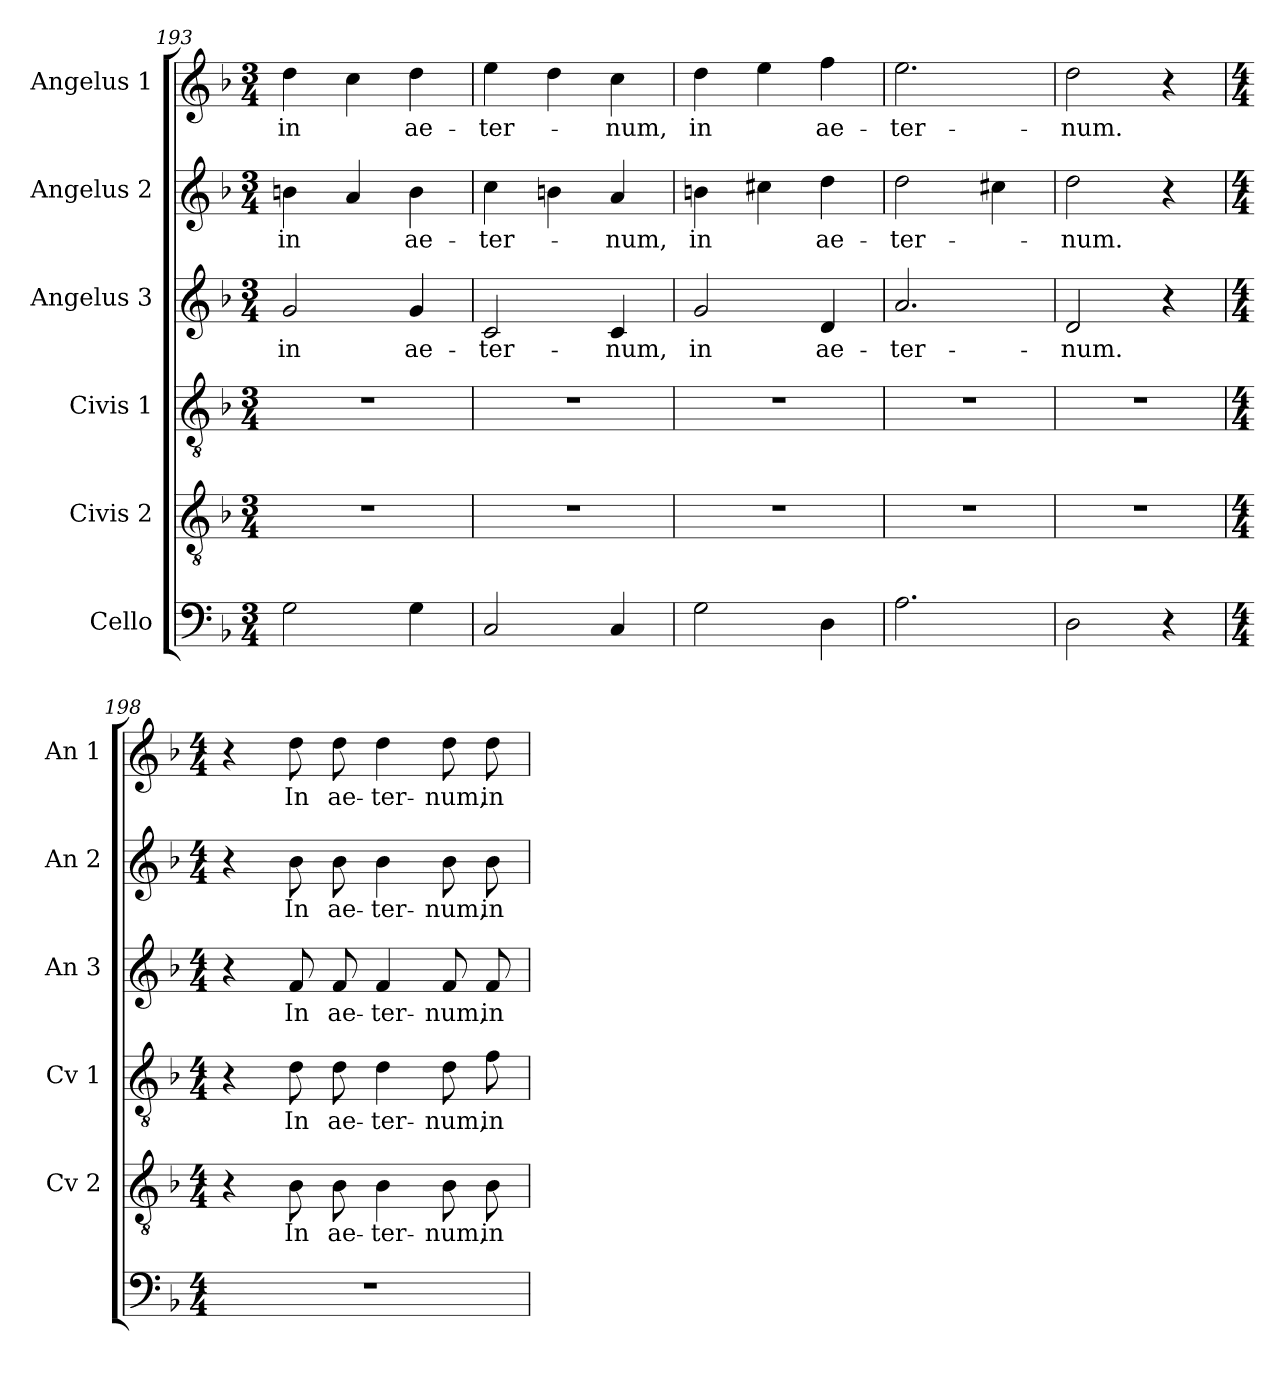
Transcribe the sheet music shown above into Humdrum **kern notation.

**kern	**kern	**text	**kern	**text	**kern	**text	**kern	**text	**kern	**text
*part6	*part5	*part5	*part4	*part4	*part3	*part3	*part2	*part2	*part1	*part1
*staff6	*staff5	*staff5	*staff4	*staff4	*staff3	*staff3	*staff2	*staff2	*staff1	*staff1
*I"Cello	*I"Civis 2	*	*I"Civis 1	*	*I"Angelus 3	*	*I"Angelus 2	*	*I"Angelus 1	*
*	*I'Cv 2	*	*I'Cv 1	*	*I'An 3	*	*I'An 2	*	*I'An 1	*
*clefF4	*clefGv2	*	*clefGv2	*	*clefG2	*	*clefG2	*	*clefG2	*
*k[b-]	*k[b-]	*	*k[b-]	*	*k[b-]	*	*k[b-]	*	*k[b-]	*
*F:	*F:	*	*F:	*	*F:	*	*F:	*	*F:	*
*M3/4	*M3/4	*	*M3/4	*	*M3/4	*	*M3/4	*	*M3/4	*
=193	=193	=193	=193	=193	=193	=193	=193	=193	=193	=193
!	!	!	!	!	!	!LO:LY:b	!	!	!	!
!	!	!	!	!	!	!	!	!LO:LY:b	!	!
!	!	!	!	!	!	!	!	!	!	!LO:LY:b
2G\	2.r	.	2.r	.	2g/	in	4bn\	in	4dd\	in
.	.	.	.	.	.	.	4a/	.	4cc\	.
!	!	!	!	!	!	!LO:LY:b	!	!	!	!
!	!	!	!	!	!	!	!	!LO:LY:b	!	!
!	!	!	!	!	!	!	!	!	!	!LO:LY:b
4G\	.	.	.	.	4g/	ae-	4b\	ae-	4dd\	ae-
=194	=194	=194	=194	=194	=194	=194	=194	=194	=194	=194
!	!	!	!	!	!	!LO:LY:b	!	!	!	!
!	!	!	!	!	!	!	!	!LO:LY:b	!	!
!	!	!	!	!	!	!	!	!	!	!LO:LY:b
2C/	2.r	.	2.r	.	2c/	-ter-	4cc\	-ter-	4ee\	-ter-
.	.	.	.	.	.	.	4bn\	.	4dd\	.
!	!	!	!	!	!	!LO:LY:b	!	!	!	!
!	!	!	!	!	!	!	!	!LO:LY:b	!	!
!	!	!	!	!	!	!	!	!	!	!LO:LY:b
4C/	.	.	.	.	4c/	-num,	4a/	-num,	4cc\	-num,
=195	=195	=195	=195	=195	=195	=195	=195	=195	=195	=195
!	!	!	!	!	!	!LO:LY:b	!	!	!	!
!	!	!	!	!	!	!	!	!LO:LY:b	!	!
!	!	!	!	!	!	!	!	!	!	!LO:LY:b
2G\	2.r	.	2.r	.	2g/	in	4bn\	in	4dd\	in
.	.	.	.	.	.	.	4cc#X\	.	4ee\	.
!	!	!	!	!	!	!LO:LY:b	!	!	!	!
!	!	!	!	!	!	!	!	!LO:LY:b	!	!
!	!	!	!	!	!	!	!	!	!	!LO:LY:b
4D\	.	.	.	.	4d/	ae-	4dd\	ae-	4ff\	ae-
=196	=196	=196	=196	=196	=196	=196	=196	=196	=196	=196
!	!	!	!	!	!	!LO:LY:b	!	!	!	!
!	!	!	!	!	!	!	!	!LO:LY:b	!	!
!	!	!	!	!	!	!	!	!	!	!LO:LY:b
2.A\	2.r	.	2.r	.	2.a/	-ter-	2dd\	-ter-	2.ee\	-ter-
.	.	.	.	.	.	.	4cc#X\	.	.	.
=197	=197	=197	=197	=197	=197	=197	=197	=197	=197	=197
!	!	!	!	!	!	!LO:LY:b	!	!	!	!
!	!	!	!	!	!	!	!	!LO:LY:b	!	!
!	!	!	!	!	!	!	!	!	!	!LO:LY:b
2D\	2.r	.	2.r	.	2d/	-num.	2dd\	-num.	2dd\	-num.
4r	.	.	.	.	4r	.	4r	.	4r	.
!!LO:LB:g=z
=198	=198	=198	=198	=198	=198	=198	=198	=198	=198	=198
*M4/4	*M4/4	*	*M4/4	*	*M4/4	*	*M4/4	*	*M4/4	*
1r	4r	.	4r	.	4r	.	4r	.	4r	.
!	!	!LO:LY:b	!	!	!	!	!	!	!	!
!	!	!	!	!LO:LY:b	!	!	!	!	!	!
!	!	!	!	!	!	!LO:LY:b	!	!	!	!
!	!	!	!	!	!	!	!	!LO:LY:b	!	!
!	!	!	!	!	!	!	!	!	!	!LO:LY:b
.	8B-\	In	8d\	In	8f/	In	8b-\	In	8dd\	In
!	!	!LO:LY:b	!	!	!	!	!	!	!	!
!	!	!	!	!LO:LY:b	!	!	!	!	!	!
!	!	!	!	!	!	!LO:LY:b	!	!	!	!
!	!	!	!	!	!	!	!	!LO:LY:b	!	!
!	!	!	!	!	!	!	!	!	!	!LO:LY:b
.	8B-\	ae-	8d\	ae-	8f/	ae-	8b-\	ae-	8dd\	ae-
!	!	!LO:LY:b	!	!	!	!	!	!	!	!
!	!	!	!	!LO:LY:b	!	!	!	!	!	!
!	!	!	!	!	!	!LO:LY:b	!	!	!	!
!	!	!	!	!	!	!	!	!LO:LY:b	!	!
!	!	!	!	!	!	!	!	!	!	!LO:LY:b
.	4B-\	-ter-	4d\	-ter-	4f/	-ter-	4b-\	-ter-	4dd\	-ter-
!	!	!LO:LY:b	!	!	!	!	!	!	!	!
!	!	!	!	!LO:LY:b	!	!	!	!	!	!
!	!	!	!	!	!	!LO:LY:b	!	!	!	!
!	!	!	!	!	!	!	!	!LO:LY:b	!	!
!	!	!	!	!	!	!	!	!	!	!LO:LY:b
.	8B-\	-num,	8d\	-num,	8f/	-num,	8b-\	-num,	8dd\	-num,
!	!	!LO:LY:b	!	!	!	!	!	!	!	!
!	!	!	!	!LO:LY:b	!	!	!	!	!	!
!	!	!	!	!	!	!LO:LY:b	!	!	!	!
!	!	!	!	!	!	!	!	!LO:LY:b	!	!
!	!	!	!	!	!	!	!	!	!	!LO:LY:b
.	8B-\	in	8f\	in	8f/	in	8b-\	in	8dd\	in
=	=	=	=	=	=	=	=	=	=	=
*-	*-	*-	*-	*-	*-	*-	*-	*-	*-	*-
